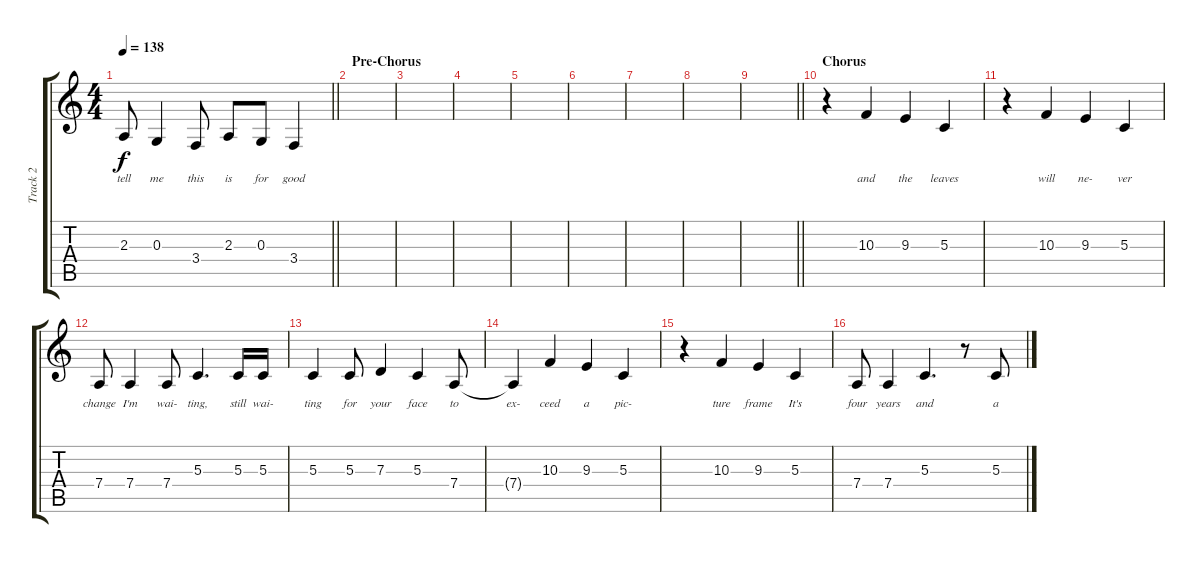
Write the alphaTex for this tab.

\track ("Track 2" "Track 2") {instrument clarinet}
\staff {score tabs}
\tuning (E4 B3 G3 D3 A2 D2) {hide}
\ts (4 4)
\tempo 138
\clef g2
\barLineRight lightlight
\ks c
2.3.8{lyrics (0 "tell") lyrics (1 "") lyrics (2 "") lyrics (3 "") lyrics (4 "") dy f} 0.3.4{lyrics (0 "me") lyrics (1 "") lyrics (2 "") lyrics (3 "") lyrics (4 "")} 3.4.8{lyrics (0 "this") lyrics (1 "") lyrics (2 "") lyrics (3 "") lyrics (4 "")} 2.3.8{lyrics (0 "is") lyrics (1 "") lyrics (2 "") lyrics (3 "") lyrics (4 "")} 0.3.8{lyrics (0 "for") lyrics (1 "") lyrics (2 "") lyrics (3 "") lyrics (4 "")} 3.4.4{lyrics (0 "good") lyrics (1 "") lyrics (2 "") lyrics (3 "") lyrics (4 "")} |
\section ("" "Pre-Chorus")
|
|
|
|
|
|
|
\barLineRight lightlight
|
\section ("" "Chorus")
r.4 10.3.4{lyrics (0 "and") lyrics (1 "") lyrics (2 "") lyrics (3 "") lyrics (4 "")} 9.3.4{lyrics (0 "the") lyrics (1 "") lyrics (2 "") lyrics (3 "") lyrics (4 "")} 5.3.4{lyrics (0 "leaves") lyrics (1 "") lyrics (2 "") lyrics (3 "") lyrics (4 "")} |
r.4 10.3.4{lyrics (0 "will") lyrics (1 "") lyrics (2 "") lyrics (3 "") lyrics (4 "")} 9.3.4{lyrics (0 "ne-") lyrics (1 "") lyrics (2 "") lyrics (3 "") lyrics (4 "")} 5.3.4{lyrics (0 "ver") lyrics (1 "") lyrics (2 "") lyrics (3 "") lyrics (4 "")} |
7.4.8{lyrics (0 "change") lyrics (1 "") lyrics (2 "") lyrics (3 "") lyrics (4 "")} 7.4.4{lyrics (0 "I'm") lyrics (1 "") lyrics (2 "") lyrics (3 "") lyrics (4 "")} 7.4.8{lyrics (0 "wai-") lyrics (1 "") lyrics (2 "") lyrics (3 "") lyrics (4 "")} 5.3.4{d lyrics (0 "ting,") lyrics (1 "") lyrics (2 "") lyrics (3 "") lyrics (4 "")} 5.3.16{lyrics (0 "still") lyrics (1 "") lyrics (2 "") lyrics (3 "") lyrics (4 "")} 5.3.16{lyrics (0 "wai-") lyrics (1 "") lyrics (2 "") lyrics (3 "") lyrics (4 "")} |
5.3.4{lyrics (0 "ting") lyrics (1 "") lyrics (2 "") lyrics (3 "") lyrics (4 "")} 5.3.8{lyrics (0 "for") lyrics (1 "") lyrics (2 "") lyrics (3 "") lyrics (4 "")} 7.3.4{lyrics (0 "your") lyrics (1 "") lyrics (2 "") lyrics (3 "") lyrics (4 "")} 5.3.4{lyrics (0 "face") lyrics (1 "") lyrics (2 "") lyrics (3 "") lyrics (4 "")} 7.4.8{lyrics (0 "to") lyrics (1 "") lyrics (2 "") lyrics (3 "") lyrics (4 "")} |
7.4{t}.4{lyrics (0 "ex-") lyrics (1 "") lyrics (2 "") lyrics (3 "") lyrics (4 "")} 10.3.4{lyrics (0 "ceed") lyrics (1 "") lyrics (2 "") lyrics (3 "") lyrics (4 "")} 9.3.4{lyrics (0 "a") lyrics (1 "") lyrics (2 "") lyrics (3 "") lyrics (4 "")} 5.3.4{lyrics (0 "pic-") lyrics (1 "") lyrics (2 "") lyrics (3 "") lyrics (4 "")} |
r.4 10.3.4{lyrics (0 "ture") lyrics (1 "") lyrics (2 "") lyrics (3 "") lyrics (4 "")} 9.3.4{lyrics (0 "frame") lyrics (1 "") lyrics (2 "") lyrics (3 "") lyrics (4 "")} 5.3.4{lyrics (0 "It's") lyrics (1 "") lyrics (2 "") lyrics (3 "") lyrics (4 "")} |
7.4.8{lyrics (0 "four") lyrics (1 "") lyrics (2 "") lyrics (3 "") lyrics (4 "")} 7.4.4{lyrics (0 "years") lyrics (1 "") lyrics (2 "") lyrics (3 "") lyrics (4 "")} 5.3.4{d lyrics (0 "and") lyrics (1 "") lyrics (2 "") lyrics (3 "") lyrics (4 "")} r.8 5.3.8{lyrics (0 "a") lyrics (1 "") lyrics (2 "") lyrics (3 "") lyrics (4 "")}
